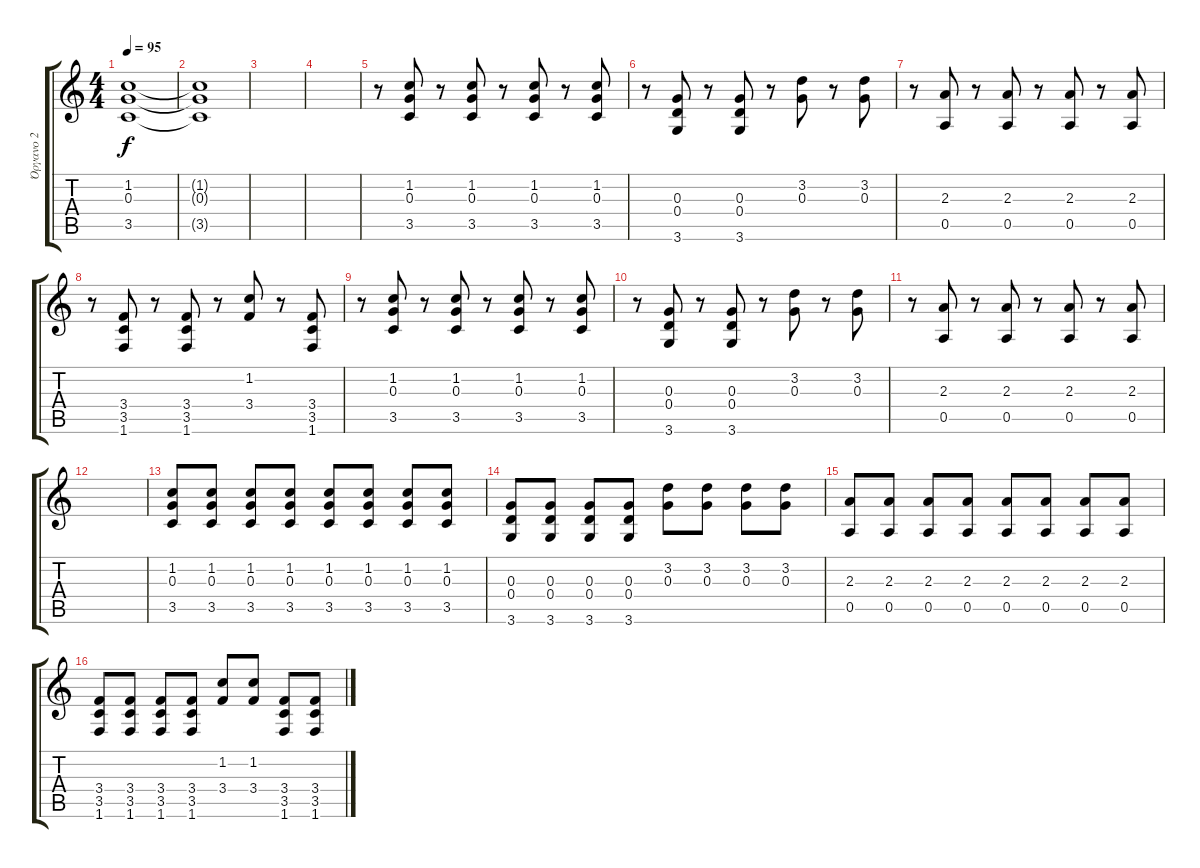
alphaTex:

\track ("Όργανο 2" "Όργανο 2") {instrument distortionguitar}
\staff {score tabs}
\tuning (E4 B3 G3 D3 A2 E2) {hide}
\ts (4 4)
\tempo 95
\clef g2
\ks c
(1.2 0.3 3.5).1{dy f volume 0} |
(1.2{t} 0.3{t} 3.5{t}).1 |
|
|
r.8 (1.2 0.3 3.5).8 r.8 (1.2 0.3 3.5).8 r.8 (1.2 0.3 3.5).8 r.8 (1.2 0.3 3.5).8 |
r.8 (0.3 0.4 3.6).8 r.8 (0.3 0.4 3.6).8 r.8 (3.2 0.3).8 r.8 (3.2 0.3).8 |
r.8 (2.3 0.5).8 r.8 (2.3 0.5).8 r.8 (2.3 0.5).8 r.8 (2.3 0.5).8 |
r.8 (3.4 3.5 1.6).8 r.8 (3.4 3.5 1.6).8 r.8 (1.2 3.4).8 r.8 (3.4 3.5 1.6).8 |
r.8 (1.2 0.3 3.5).8 r.8 (1.2 0.3 3.5).8 r.8 (1.2 0.3 3.5).8 r.8 (1.2 0.3 3.5).8 |
r.8 (0.3 0.4 3.6).8 r.8 (0.3 0.4 3.6).8 r.8 (3.2 0.3).8 r.8 (3.2 0.3).8 |
r.8 (2.3 0.5).8 r.8 (2.3 0.5).8 r.8 (2.3 0.5).8 r.8 (2.3 0.5).8 |
|
(1.2 0.3 3.5).8 (1.2 0.3 3.5).8 (1.2 0.3 3.5).8 (1.2 0.3 3.5).8 (1.2 0.3 3.5).8 (1.2 0.3 3.5).8 (1.2 0.3 3.5).8 (1.2 0.3 3.5).8 |
(0.3 0.4 3.6).8 (0.3 0.4 3.6).8 (0.3 0.4 3.6).8 (0.3 0.4 3.6).8 (3.2 0.3).8 (3.2 0.3).8 (3.2 0.3).8 (3.2 0.3).8 |
(2.3 0.5).8 (2.3 0.5).8 (2.3 0.5).8 (2.3 0.5).8 (2.3 0.5).8 (2.3 0.5).8 (2.3 0.5).8 (2.3 0.5).8 |
(3.4 3.5 1.6).8 (3.4 3.5 1.6).8 (3.4 3.5 1.6).8 (3.4 3.5 1.6).8 (1.2 3.4).8 (1.2 3.4).8 (3.4 3.5 1.6).8 (3.4 3.5 1.6).8
